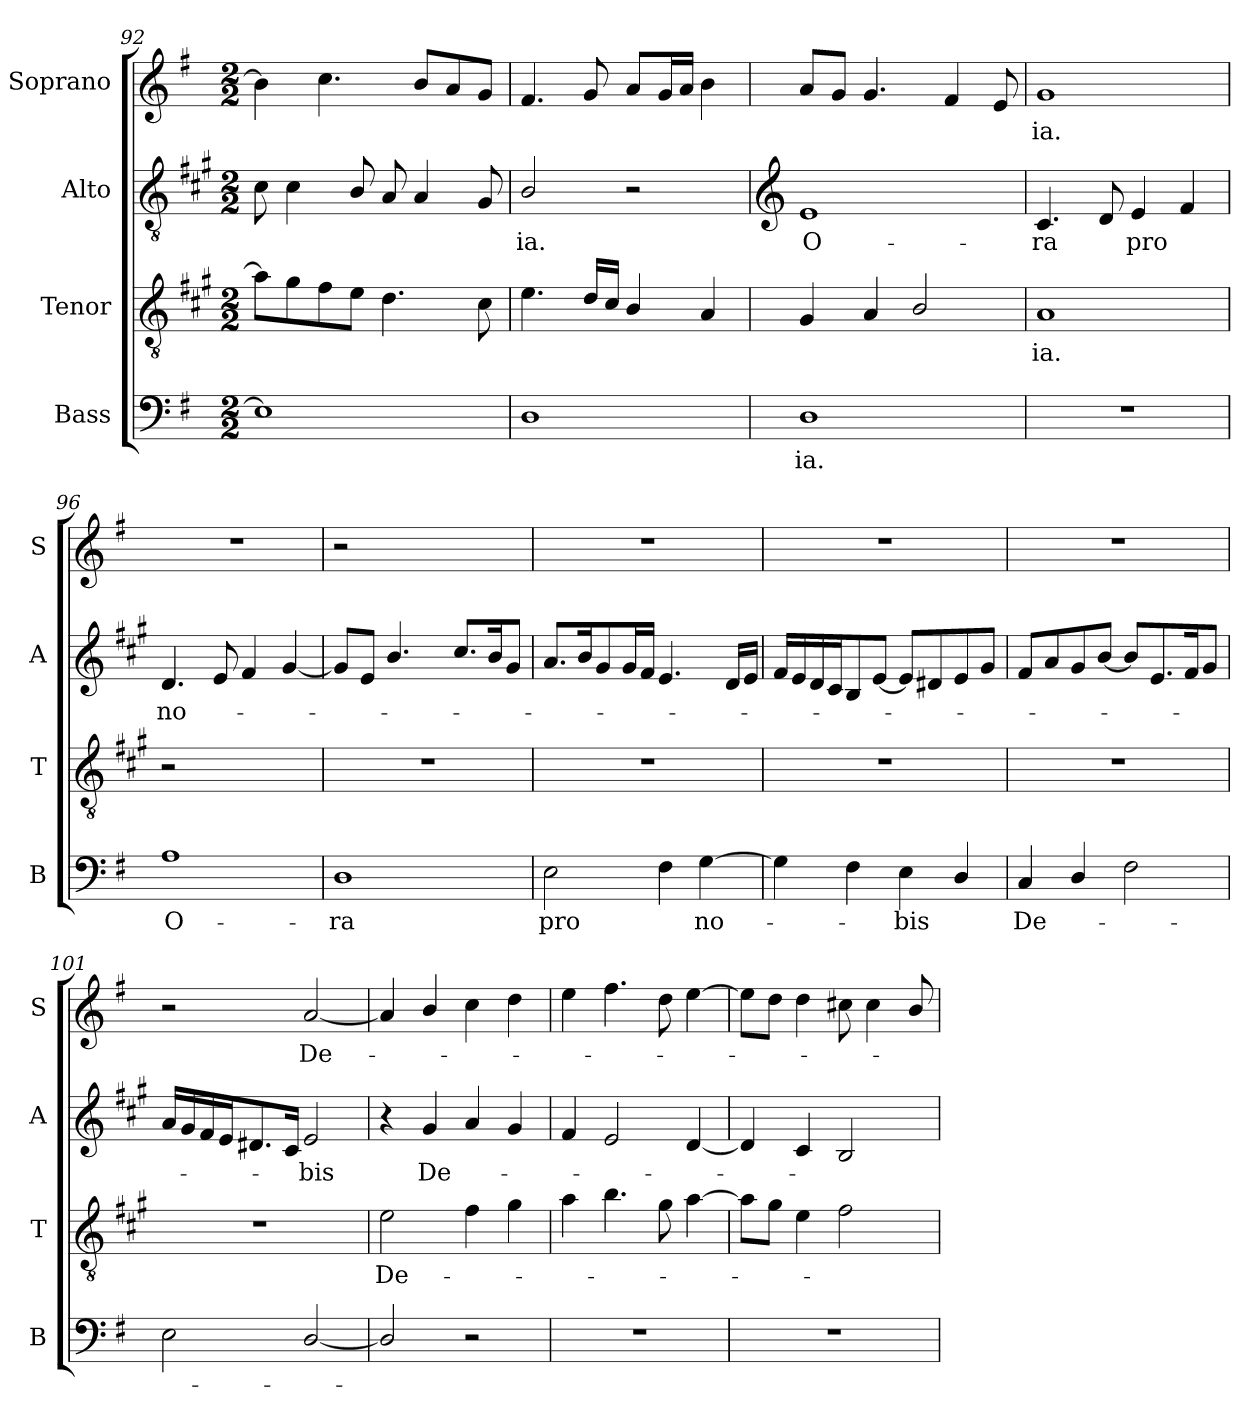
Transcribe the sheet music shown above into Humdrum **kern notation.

**kern	**text	**kern	**text	**kern	**text	**kern	**text
*part4	*part4	*part3	*part3	*part2	*part2	*part1	*part1
*staff4	*staff4	*staff3	*staff3	*staff2	*staff2	*staff1	*staff1
*I"Bass	*	*I"Tenor	*	*I"Alto	*	*I"Soprano	*
*I'B	*	*I'T	*	*I'A	*	*I'S	*
!!LO:PB:g=z
*clefF4	*	*clefGv2	*	*clefGv2	*	*clefG2	*
*	*	*ITrd1c2	*	*ITrd1c2	*	*	*
*k[f#]	*	*k[f#]	*	*k[f#]	*	*k[f#]	*
*G:	*	*G:	*	*G:	*	*G:	*
*M2/2	*	*M2/2	*	*M2/2	*	*M2/2	*
=92	=92	=92	=92	=92	=92	=92	=92
1E]	.	8g\L]	.	8B\	.	4b\]	.
.	.	8f#\	.	4B\	.	.	.
.	.	8e\	.	.	.	4.cc\	.
.	.	8d\J	.	8A/	.	.	.
.	.	4.c\	.	8G/	.	.	.
.	.	.	.	4G/	.	8b/L	.
.	.	.	.	.	.	8a/	.
.	.	8B\	.	8F#/	.	8g/J	.
=93	=93	=93	=93	=93	=93	=93	=93
1D	.	4.d\	.	2A/	-ia.	4.f#/	.
.	.	16c/LL	.	.	.	8g/	.
.	.	16B/JJ	.	.	.	.	.
.	.	4A/	.	2r	.	8a/L	.
.	.	.	.	.	.	16g/L	.
.	.	.	.	.	.	16a/JJ	.
.	.	4G/	.	.	.	4b\	.
=94	=94	=94	=94	=94	=94	=94	=94
*	*	*	*	*clefG2	*	*	*
1D	-ia.	4F#/	.	1d	O-	8a/L	.
.	.	.	.	.	.	8g/J	.
.	.	4G/	.	.	.	4.g/	.
.	.	2A/	.	.	.	.	.
.	.	.	.	.	.	4f#/	.
.	.	.	.	.	.	8e/	.
=95	=95	=95	=95	=95	=95	=95	=95
1r	.	1G	-ia.	4.B/	-ra	1g	-ia.
.	.	.	.	8c/	.	.	.
.	.	.	.	4d/	pro	.	.
.	.	.	.	4e/	.	.	.
=96	=96	=96	=96	=96	=96	=96	=96
1A	O-	2r	.	4.c/	no-	1r	.
.	.	.	.	8d/	.	.	.
.	.	2ryy	.	4e/	.	.	.
.	.	.	.	[4f#/	.	.	.
=97	=97	=97	=97	=97	=97	=97	=97
1D	-ra	1r	.	8f#/L]	.	2r	.
.	.	.	.	8d/J	.	.	.
.	.	.	.	4.a/	.	.	.
.	.	.	.	.	.	2ryy	.
.	.	.	.	8.b/L	.	.	.
.	.	.	.	16a/k	.	.	.
.	.	.	.	8f#/J	.	.	.
=98	=98	=98	=98	=98	=98	=98	=98
2E\	pro	1r	.	8.g/L	.	1r	.
.	.	.	.	16a/k	.	.	.
.	.	.	.	8f#/	.	.	.
.	.	.	.	16f#/L	.	.	.
.	.	.	.	16e/JJ	.	.	.
4F#\	.	.	.	4.d/	.	.	.
[>4G\	no-	.	.	.	.	.	.
.	.	.	.	16c/LL	.	.	.
.	.	.	.	16d/JJ	.	.	.
=99	=99	=99	=99	=99	=99	=99	=99
4G\]	.	1r	.	16e/LL	.	1r	.
.	.	.	.	16d/	.	.	.
.	.	.	.	16c/	.	.	.
.	.	.	.	16B/J	.	.	.
4F#\	.	.	.	8A/	.	.	.
.	.	.	.	[8d/J	.	.	.
4E\	-bis	.	.	8d/L]	.	.	.
.	.	.	.	8c#X/	.	.	.
4D/	.	.	.	8d/	.	.	.
.	.	.	.	8f#/J	.	.	.
!!LO:LB:g=z
=100	=100	=100	=100	=100	=100	=100	=100
4C/	De-	1r	.	8e/L	.	1r	.
.	.	.	.	8g/	.	.	.
4D/	.	.	.	8f#/	.	.	.
.	.	.	.	[8a/J	.	.	.
2F#\	.	.	.	8a/L]	.	.	.
.	.	.	.	8.d/	.	.	.
.	.	.	.	16e/k	.	.	.
.	.	.	.	8f#/J	.	.	.
=101	=101	=101	=101	=101	=101	=101	=101
2E\	.	1r	.	16g/LL	.	2r	.
.	.	.	.	16f#/	.	.	.
.	.	.	.	16e/	.	.	.
.	.	.	.	16d/J	.	.	.
.	.	.	.	8.c#X/	.	.	.
.	.	.	.	16B/Jk	.	.	.
[2D/	.	.	.	2d/	-bis	[2a/	De-
=102	=102	=102	=102	=102	=102	=102	=102
2D/]	.	2d\	De-	4r	.	4a/]	.
.	.	.	.	4f#/	De-	4b/	.
2r	.	4e\	.	4g/	.	4cc\	.
.	.	4f#\	.	4f#/	.	4dd\	.
=103	=103	=103	=103	=103	=103	=103	=103
1r	.	4g\	.	4e/	.	4ee\	.
.	.	4.a\	.	2d/	.	4.ff#\	.
.	.	8f#\	.	.	.	8dd\	.
.	.	[>4g\	.	[<4c/	.	[>4ee\	.
=104	=104	=104	=104	=104	=104	=104	=104
1r	.	8g\L]	.	4c/]	.	8ee\L]	.
.	.	8f#\J	.	.	.	8dd\J	.
.	.	4d\	.	4B/	.	4dd\	.
.	.	2e\	.	2A/	.	8cc#X\	.
.	.	.	.	.	.	4cc#\	.
.	.	.	.	.	.	8b/	.
=	=	=	=	=	=	=	=
*-	*-	*-	*-	*-	*-	*-	*-
